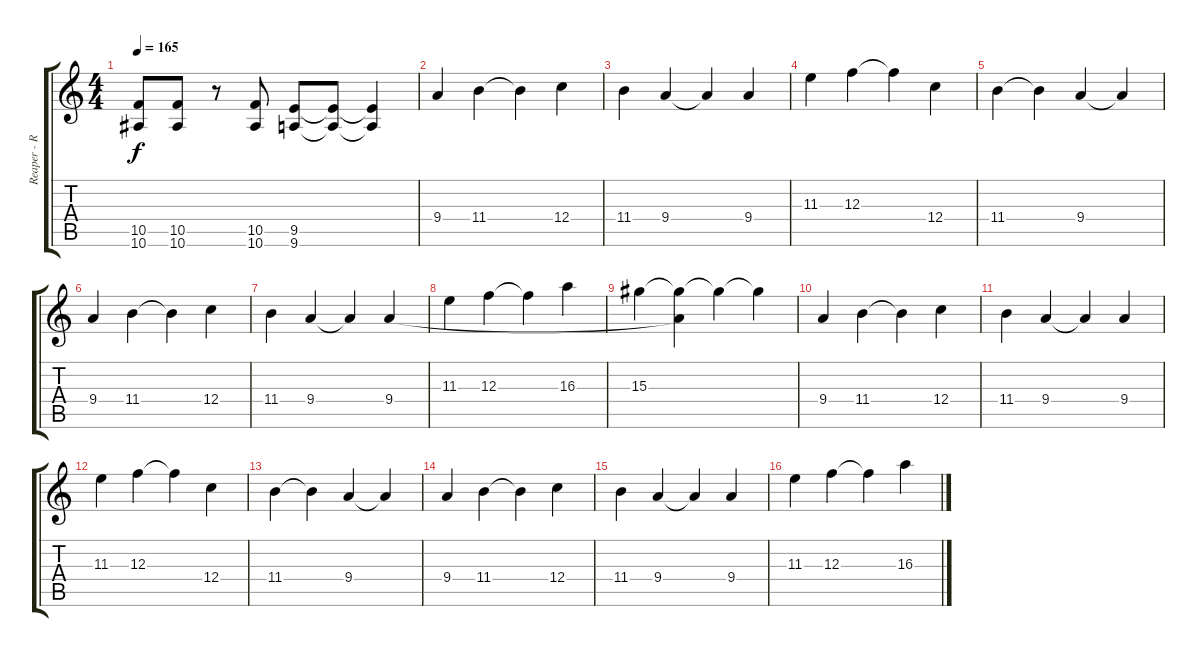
\track ("Reaper - Right" "Reaper - R") {instrument overdrivenguitar}
\staff {score tabs}
\tuning (D4 A3 F3 C3 G2 C2) {hide}
\ts (4 4)
\tempo 165
\clef g2
\ks c
(10.5 10.6).8{dy f instrument overdrivenguitar} (10.5 10.6).8 r.8 (10.5 10.6).8 (9.5 9.6).8 (9.5{t} 9.6{t}).8 (9.5{t} 9.6{t}).4 |
9.4.4 11.4.4 11.4{t}.4 12.4.4 |
11.4.4 9.4.4 9.4{t}.4 9.4.4 |
11.3.4 12.3.4 12.3{t}.4 12.4.4 |
11.4.4 11.4{t}.4 9.4.4 9.4{t}.4 |
9.4.4 11.4.4 11.4{t}.4 12.4.4 |
11.4.4 9.4.4 9.4{t}.4 9.4.4 |
11.3.4 12.3.4 12.3{t}.4 16.3.4 |
15.3.4 (15.3{t} 9.4{t}).4 15.3{t}.4 15.3{t}.4 |
9.4.4 11.4.4 11.4{t}.4 12.4.4 |
11.4.4 9.4.4 9.4{t}.4 9.4.4 |
11.3.4 12.3.4 12.3{t}.4 12.4.4 |
11.4.4 11.4{t}.4 9.4.4 9.4{t}.4 |
9.4.4 11.4.4 11.4{t}.4 12.4.4 |
11.4.4 9.4.4 9.4{t}.4 9.4.4 |
11.3.4 12.3.4 12.3{t}.4 16.3.4
